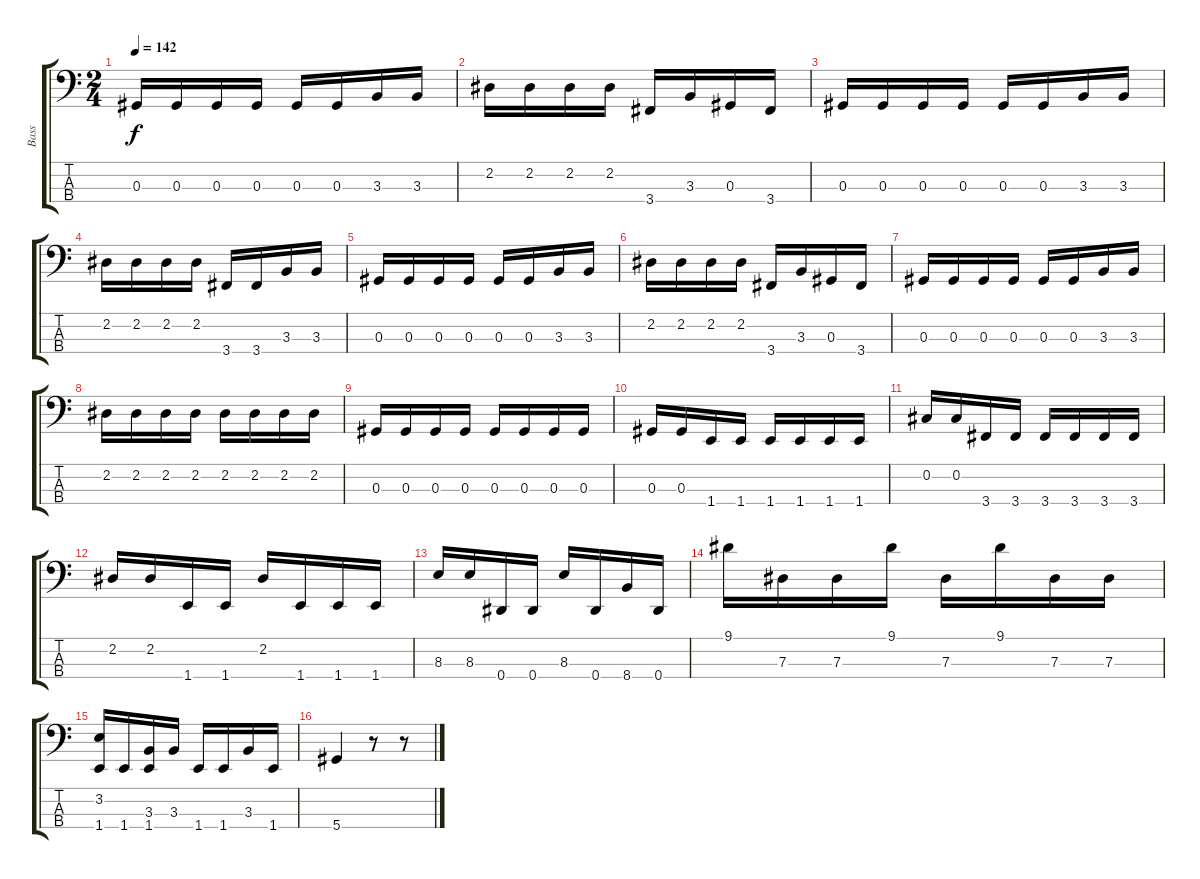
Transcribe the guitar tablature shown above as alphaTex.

\track ("Bass" "Bass") {instrument electricbasspick}
\staff {score tabs}
\tuning (Gb2 Db2 Ab1 Eb1) {hide}
\ts (2 4)
\tempo 142
\clef f4
\ks c
0.3.16{dy f} 0.3.16 0.3.16 0.3.16 0.3.16 0.3.16 3.3.16 3.3.16 |
2.2.16 2.2.16 2.2.16 2.2.16 3.4.16 3.3.16 0.3.16 3.4.16 |
0.3.16 0.3.16 0.3.16 0.3.16 0.3.16 0.3.16 3.3.16 3.3.16 |
2.2.16 2.2.16 2.2.16 2.2.16 3.4.16 3.4.16 3.3.16 3.3.16 |
0.3.16 0.3.16 0.3.16 0.3.16 0.3.16 0.3.16 3.3.16 3.3.16 |
2.2.16 2.2.16 2.2.16 2.2.16 3.4.16 3.3.16 0.3.16 3.4.16 |
0.3.16 0.3.16 0.3.16 0.3.16 0.3.16 0.3.16 3.3.16 3.3.16 |
2.2.16 2.2.16 2.2.16 2.2.16 2.2.16 2.2.16 2.2.16 2.2.16 |
0.3.16 0.3.16 0.3.16 0.3.16 0.3.16 0.3.16 0.3.16 0.3.16 |
0.3.16 0.3.16 1.4.16 1.4.16 1.4.16 1.4.16 1.4.16 1.4.16 |
0.2.16 0.2.16 3.4.16 3.4.16 3.4.16 3.4.16 3.4.16 3.4.16 |
2.2.16 2.2.16 1.4.16 1.4.16 2.2.16 1.4.16 1.4.16 1.4.16 |
8.3.16 8.3.16 0.4.16 0.4.16 8.3.16 0.4.16 8.4.16 0.4.16 |
9.1.16 7.3.16 7.3.16 9.1.16 7.3.16 9.1.16 7.3.16 7.3.16 |
(3.2 1.4).16 1.4.16 (3.3 1.4).16 3.3.16 1.4.16 1.4.16 3.3.16 1.4.16 |
5.4.4 r.8 r.8
